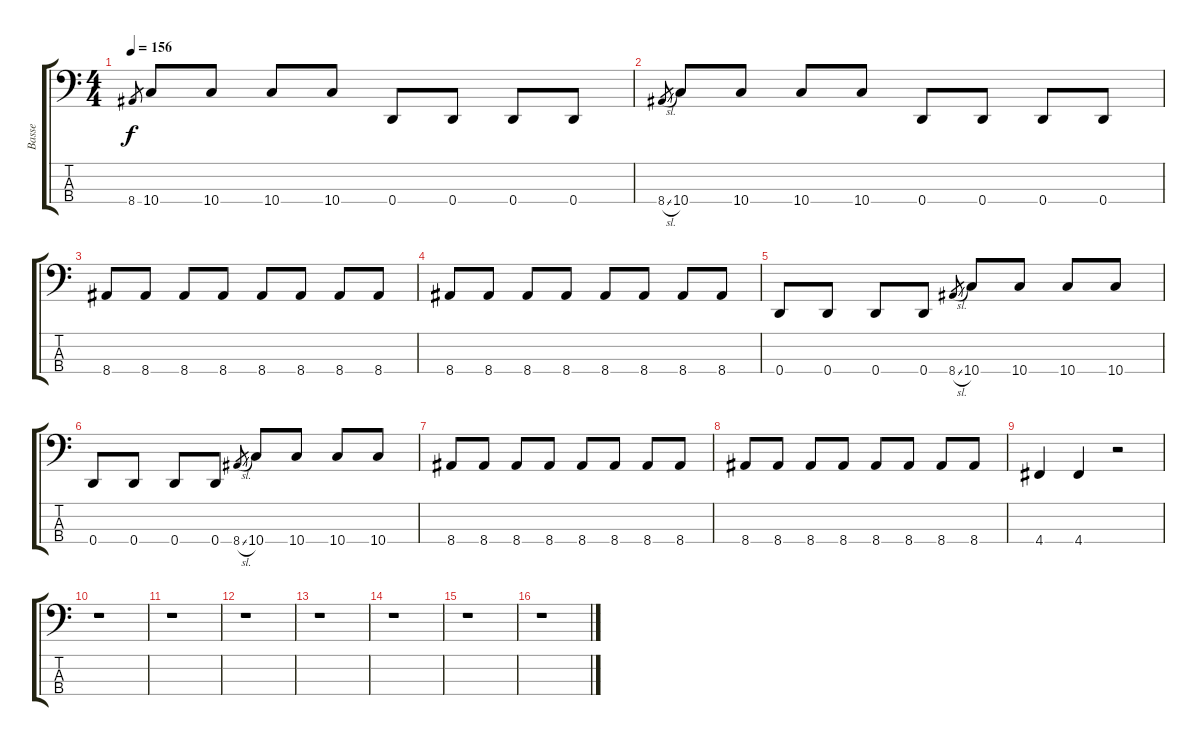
\track ("Basse" "Basse") {instrument electricbasspick}
\staff {score tabs}
\tuning (G2 D2 A1 D1) {hide}
\ts (4 4)
\tempo 156
\clef f4
\ks c
8.4.8{gr dy f} 10.4.8 10.4.8 10.4.8 10.4.8 0.4.8 0.4.8 0.4.8 0.4.8 |
8.4{sl}.8{gr} 10.4.8 10.4.8 10.4.8 10.4.8 0.4.8 0.4.8 0.4.8 0.4.8 |
8.4.8 8.4.8 8.4.8 8.4.8 8.4.8 8.4.8 8.4.8 8.4.8 |
8.4.8 8.4.8 8.4.8 8.4.8 8.4.8 8.4.8 8.4.8 8.4.8 |
0.4.8 0.4.8 0.4.8 0.4.8 8.4{sl}.8{gr} 10.4.8 10.4.8 10.4.8 10.4.8 |
0.4.8 0.4.8 0.4.8 0.4.8 8.4{sl}.8{gr} 10.4.8 10.4.8 10.4.8 10.4.8 |
8.4.8 8.4.8 8.4.8 8.4.8 8.4.8 8.4.8 8.4.8 8.4.8 |
8.4.8 8.4.8 8.4.8 8.4.8 8.4.8 8.4.8 8.4.8 8.4.8 |
4.4.4 4.4.4 r.2 |
r.1 |
r.1 |
r.1 |
r.1 |
r.1 |
r.1 |
r.1
